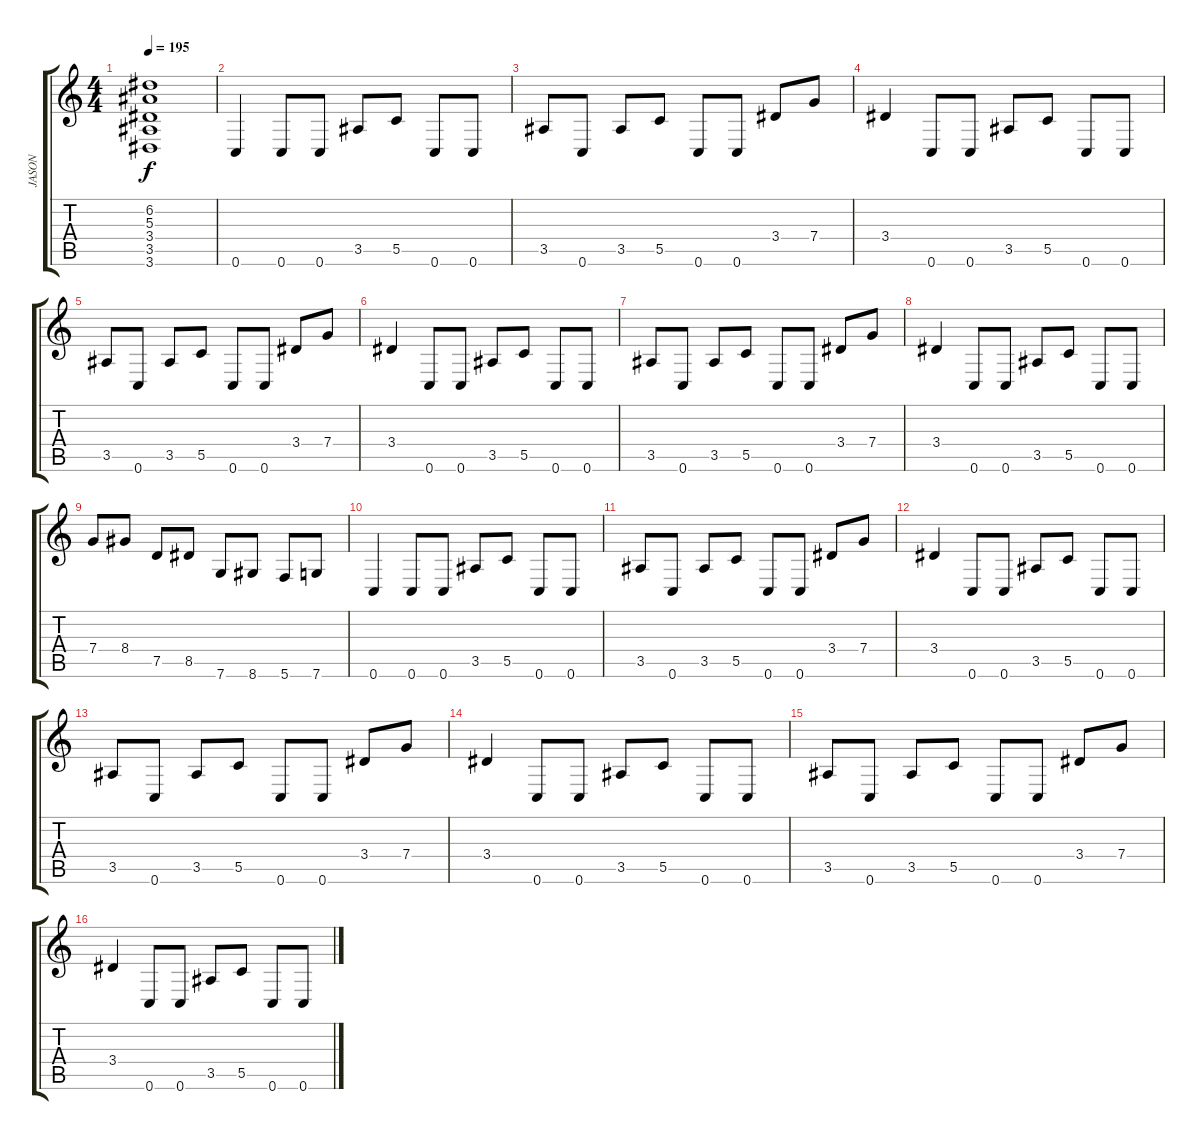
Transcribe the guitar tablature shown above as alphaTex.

\track ("JASON" "JASON") {instrument distortionguitar}
\staff {score tabs}
\tuning (D4 A3 F3 C3 G2 C2) {hide}
\ts (4 4)
\tempo 195
\clef g2
\ks c
(6.2 5.3 3.4 3.5 3.6).1{dy f} |
0.6.4 0.6.8 0.6.8 3.5.8 5.5.8 0.6.8 0.6.8 |
3.5.8 0.6.8 3.5.8 5.5.8 0.6.8 0.6.8 3.4.8 7.4.8 |
3.4.4 0.6.8 0.6.8 3.5.8 5.5.8 0.6.8 0.6.8 |
3.5.8 0.6.8 3.5.8 5.5.8 0.6.8 0.6.8 3.4.8 7.4.8 |
3.4.4 0.6.8 0.6.8 3.5.8 5.5.8 0.6.8 0.6.8 |
3.5.8 0.6.8 3.5.8 5.5.8 0.6.8 0.6.8 3.4.8 7.4.8 |
3.4.4 0.6.8 0.6.8 3.5.8 5.5.8 0.6.8 0.6.8 |
7.4.8 8.4.8 7.5.8 8.5.8 7.6.8 8.6.8 5.6.8 7.6.8 |
0.6.4 0.6.8 0.6.8 3.5.8 5.5.8 0.6.8 0.6.8 |
3.5.8 0.6.8 3.5.8 5.5.8 0.6.8 0.6.8 3.4.8 7.4.8 |
3.4.4 0.6.8 0.6.8 3.5.8 5.5.8 0.6.8 0.6.8 |
3.5.8 0.6.8 3.5.8 5.5.8 0.6.8 0.6.8 3.4.8 7.4.8 |
3.4.4 0.6.8 0.6.8 3.5.8 5.5.8 0.6.8 0.6.8 |
3.5.8 0.6.8 3.5.8 5.5.8 0.6.8 0.6.8 3.4.8 7.4.8 |
3.4.4 0.6.8 0.6.8 3.5.8 5.5.8 0.6.8 0.6.8
